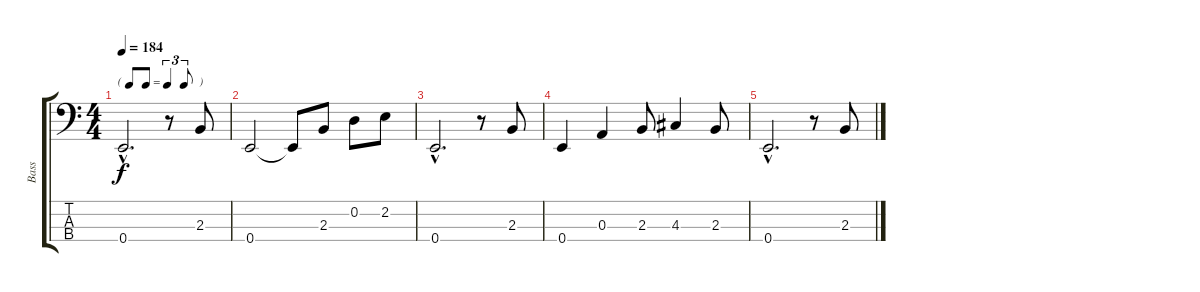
\track ("Bass" "Bass") {instrument electricbasspick}
\staff {score tabs}
\tuning (G2 D2 A1 E1) {hide}
\ts (4 4)
\tf triplet8th
\tempo 184
\clef f4
\ks c
0.4{hac}.2{d dy f} r.8 2.3.8 |
0.4.2 0.4{t}.8 2.3.8 0.2.8 2.2.8 |
0.4{hac}.2{d} r.8 2.3.8 |
0.4.4 0.3.4 2.3.8 4.3.4 2.3.8 |
0.4{hac}.2{d} r.8 2.3.8
